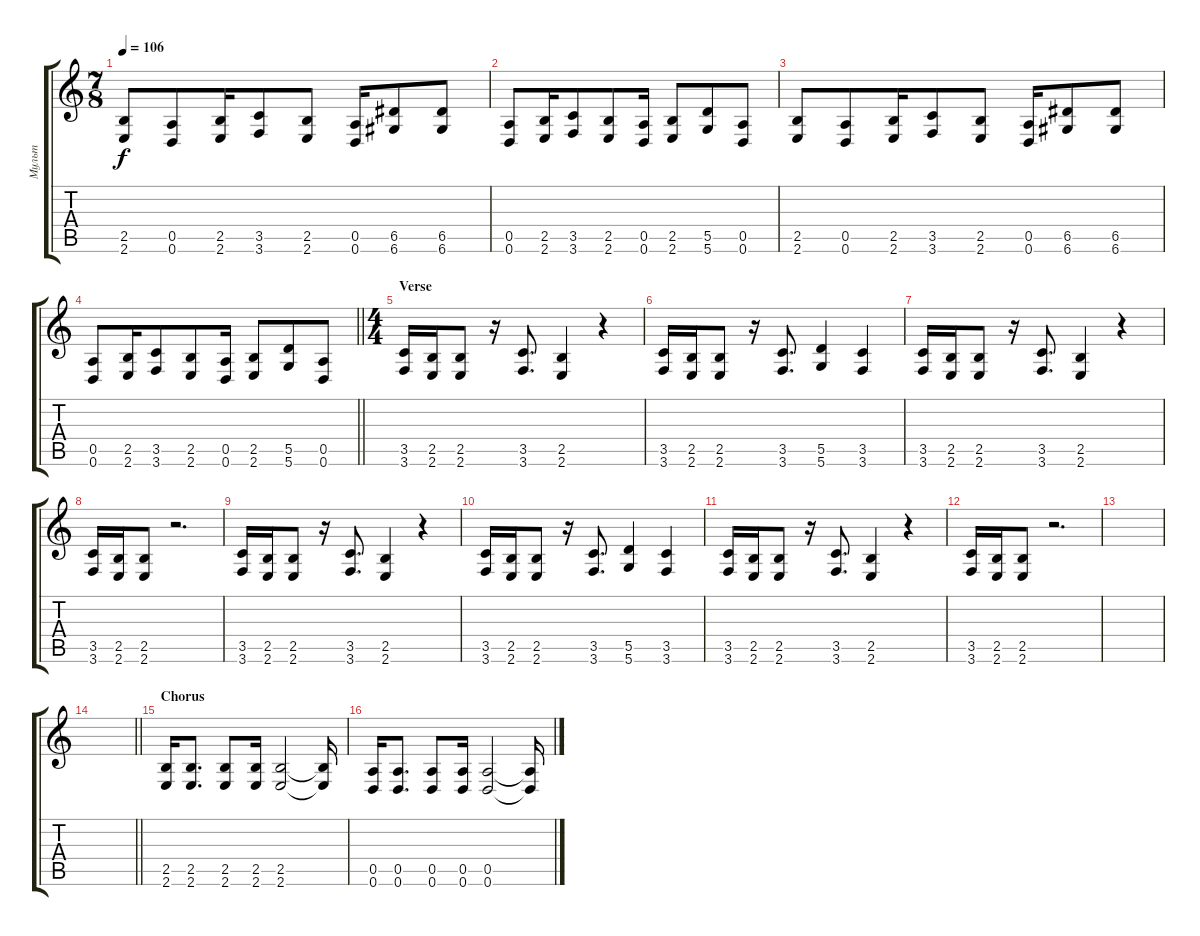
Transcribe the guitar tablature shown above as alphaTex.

\track ("Мульт" "Мульт") {instrument distortionguitar}
\staff {score tabs}
\tuning (E4 B3 G3 D3 A2 D2) {hide}
\ts (7 8)
\tempo 106
\clef g2
\ks c
(2.5 2.6).8{dy f} (0.5 0.6).8 (2.5 2.6).16 (3.5 3.6).8 (2.5 2.6).8 (0.5 0.6).16 (6.5 6.6).8 (6.5 6.6).8 |
(0.5 0.6).8 (2.5 2.6).16 (3.5 3.6).8 (2.5 2.6).8 (0.5 0.6).16 (2.5 2.6).8 (5.5 5.6).8 (0.5 0.6).8 |
(2.5 2.6).8 (0.5 0.6).8 (2.5 2.6).16 (3.5 3.6).8 (2.5 2.6).8 (0.5 0.6).16 (6.5 6.6).8 (6.5 6.6).8 |
\barLineRight lightlight
(0.5 0.6).8 (2.5 2.6).16 (3.5 3.6).8 (2.5 2.6).8 (0.5 0.6).16 (2.5 2.6).8 (5.5 5.6).8 (0.5 0.6).8 |
\ts (4 4)
\section ("" "Verse")
(3.5 3.6).16 (2.5 2.6).16 (2.5 2.6).8 r.16 (3.5 3.6).8{d} (2.5 2.6).4 r.4 |
(3.5 3.6).16 (2.5 2.6).16 (2.5 2.6).8 r.16 (3.5 3.6).8{d} (5.5 5.6).4 (3.5 3.6).4 |
(3.5 3.6).16 (2.5 2.6).16 (2.5 2.6).8 r.16 (3.5 3.6).8{d} (2.5 2.6).4 r.4 |
(3.5 3.6).16 (2.5 2.6).16 (2.5 2.6).8 r.2{d} |
(3.5 3.6).16 (2.5 2.6).16 (2.5 2.6).8 r.16 (3.5 3.6).8{d} (2.5 2.6).4 r.4 |
(3.5 3.6).16 (2.5 2.6).16 (2.5 2.6).8 r.16 (3.5 3.6).8{d} (5.5 5.6).4 (3.5 3.6).4 |
(3.5 3.6).16 (2.5 2.6).16 (2.5 2.6).8 r.16 (3.5 3.6).8{d} (2.5 2.6).4 r.4 |
(3.5 3.6).16 (2.5 2.6).16 (2.5 2.6).8 r.2{d} |
|
\barLineRight lightlight
|
\section ("" "Chorus")
(2.5 2.6).16 (2.5 2.6).8{d} (2.5 2.6).8 (2.5 2.6).16 (2.5 2.6).2 (2.5{t} 2.6{t}).16 |
(0.5 0.6).16 (0.5 0.6).8{d} (0.5 0.6).8 (0.5 0.6).16 (0.5 0.6).2 (0.5{t} 0.6{t}).16
